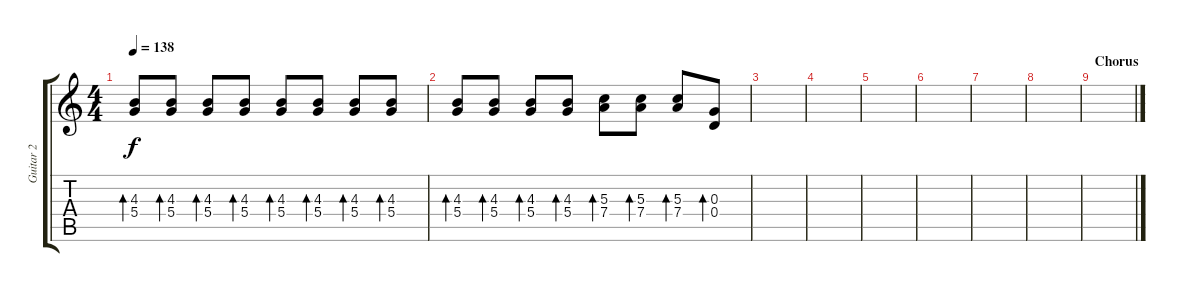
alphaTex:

\track ("Guitar 2" "Guitar 2") {instrument electricguitarclean}
\staff {score tabs}
\tuning (E4 B3 G3 D3 A2 E2) {hide}
\ts (4 4)
\tempo 138
\clef g2
\ks c
(4.3 5.4).8{bd 60 dy f} (4.3 5.4).8{bd 60} (4.3 5.4).8{bd 60} (4.3 5.4).8{bd 60} (4.3 5.4).8{bd 60} (4.3 5.4).8{bd 60} (4.3 5.4).8{bd 60} (4.3 5.4).8{bd 60} |
(4.3 5.4).8{bd 60} (4.3 5.4).8{bd 60} (4.3 5.4).8{bd 60} (4.3 5.4).8{bd 60} (5.3 7.4).8{bd 60} (5.3 7.4).8{bd 60} (5.3 7.4).8{bd 60} (0.3 0.4).8{bd 60} |
|
|
|
|
|
|
\section ("" "Chorus")
